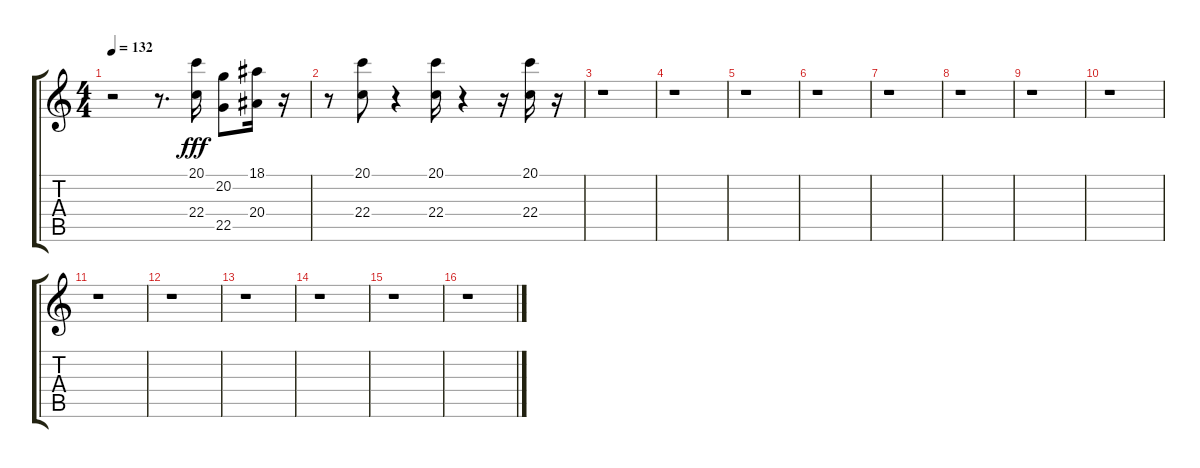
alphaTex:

\track "" {instrument trombone}
\staff {score tabs}
\tuning (E4 B3 G3 D3 A2 E2) {hide}
\ts (4 4)
\tempo 132
\clef g2
\ks c
r.2{dy fff} r.8{d} (20.1 22.4).16 (20.2 22.5).8 (18.1 20.4).16 r.16 |
r.8 (20.1 22.4).8 r.4 (20.1 22.4).16 r.4 r.16 (20.1 22.4).16 r.16 |
r.1 |
r.1 |
r.1 |
r.1 |
r.1 |
r.1 |
r.1 |
r.1 |
r.1 |
r.1 |
r.1 |
r.1 |
r.1 |
r.1
